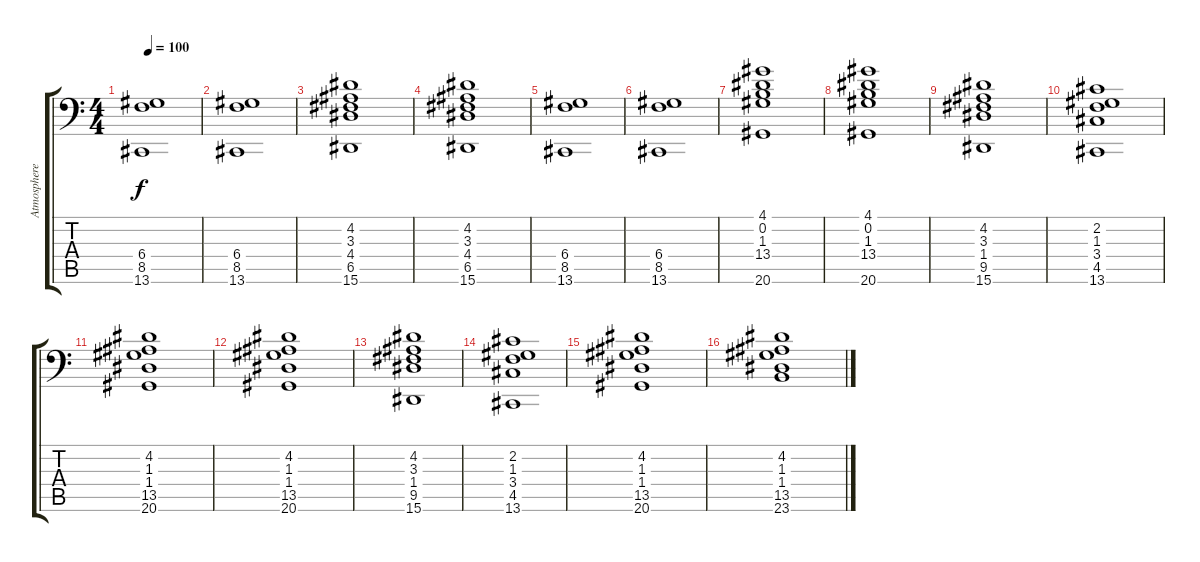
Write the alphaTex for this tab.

\track ("Atmosphere" "Atmosphere") {instrument synthstrings1}
\staff {score tabs}
\tuning (E4 B3 G3 D3 A2 C1) {hide}
\ts (4 4)
\tempo 100
\clef f4
\ks c
(6.4 8.5 13.6).1{dy f} |
(6.4 8.5 13.6).1 |
(4.2 3.3 4.4 6.5 15.6).1 |
(4.2 3.3 4.4 6.5 15.6).1 |
(6.4 8.5 13.6).1 |
(6.4 8.5 13.6).1 |
(4.1 0.2 1.3 13.4 20.6).1 |
(4.1 0.2 1.3 13.4 20.6).1 |
(4.2 3.3 1.4 9.5 15.6).1 |
(2.2 1.3 3.4 4.5 13.6).1 |
(4.2 1.3 1.4 13.5 20.6).1 |
(4.2 1.3 1.4 13.5 20.6).1 |
(4.2 3.3 1.4 9.5 15.6).1 |
(2.2 1.3 3.4 4.5 13.6).1 |
(4.2 1.3 1.4 13.5 20.6).1 |
(4.2 1.3 1.4 13.5 23.6).1
